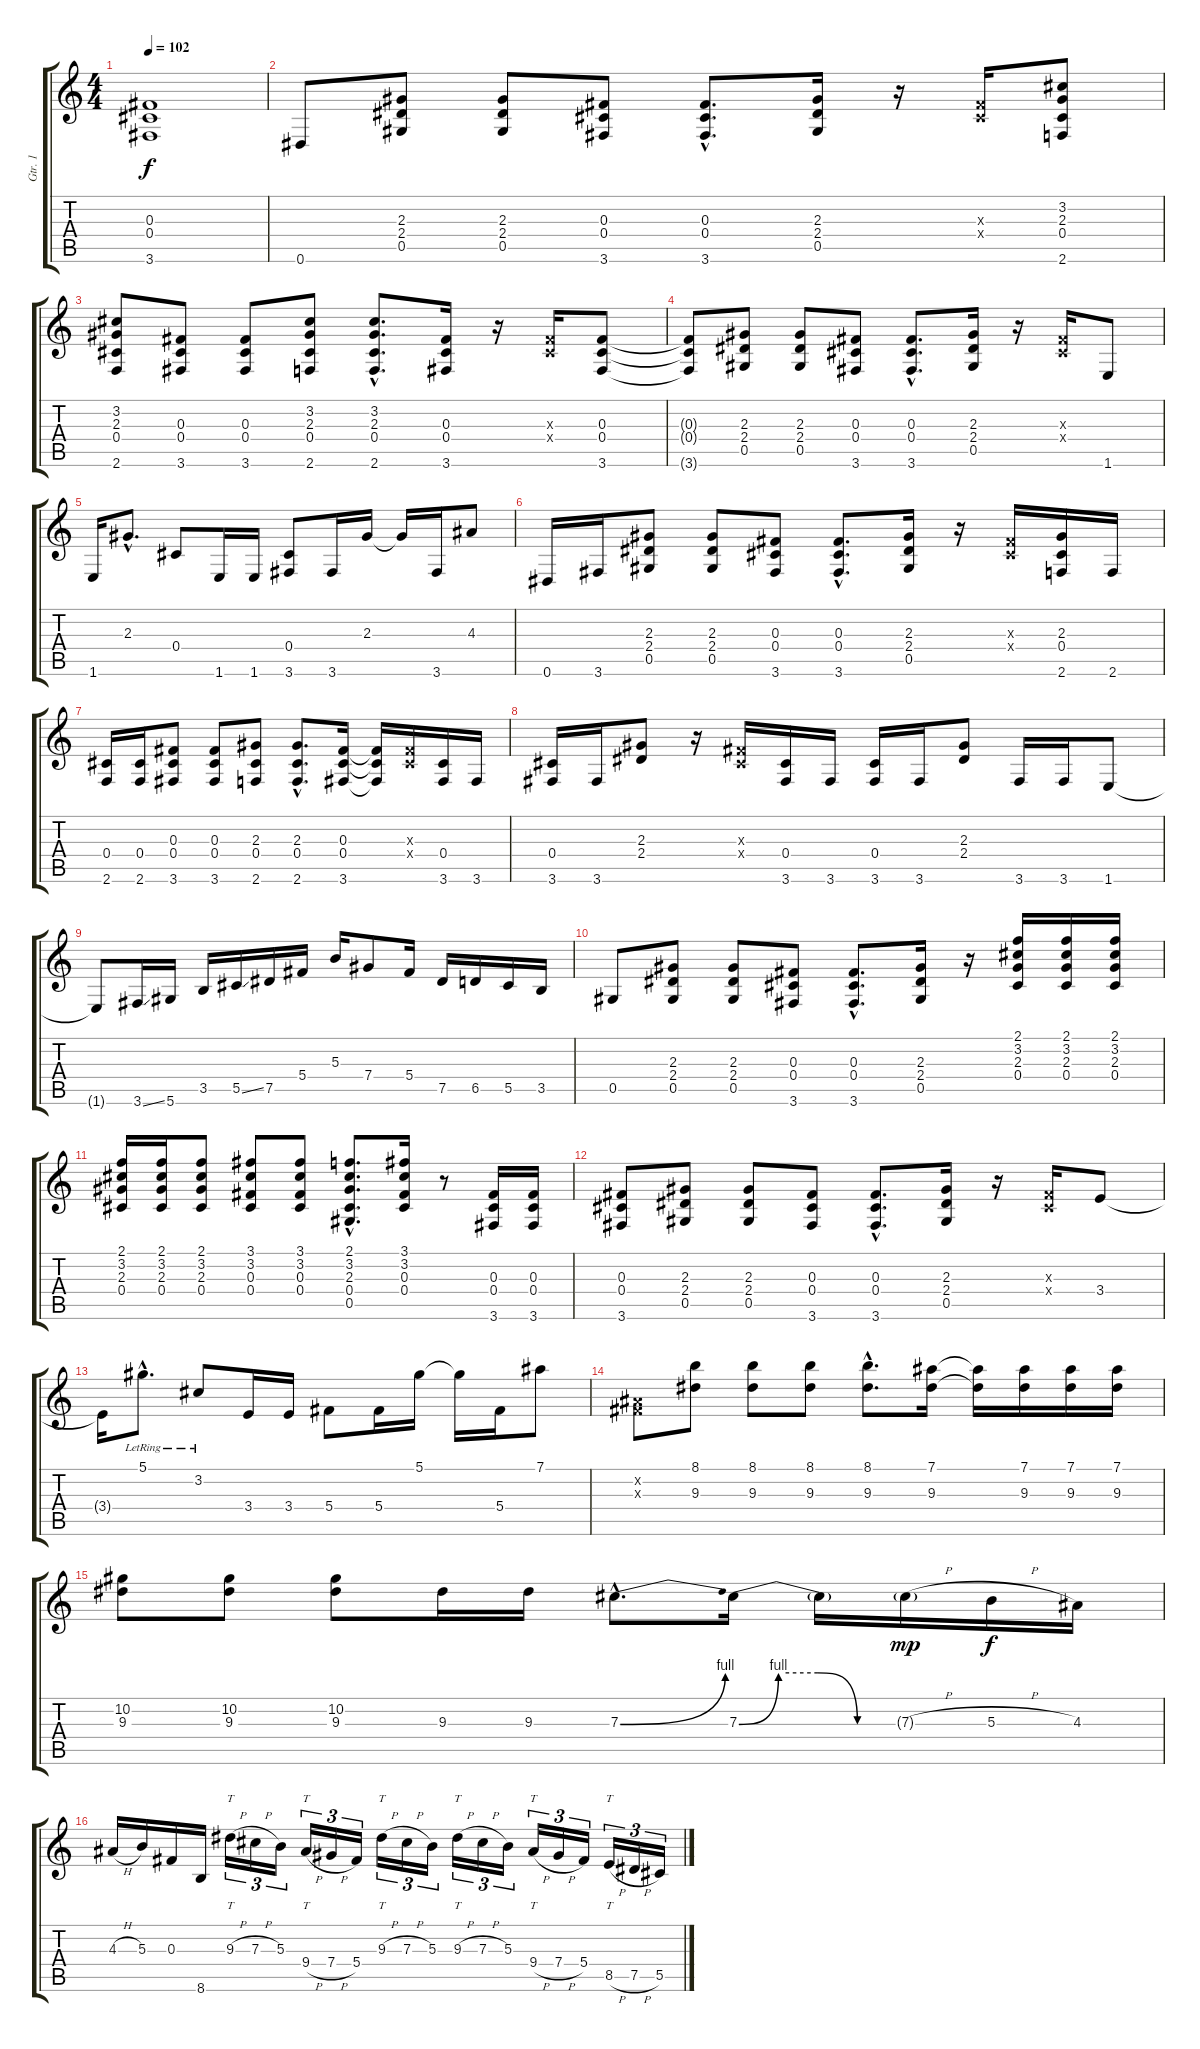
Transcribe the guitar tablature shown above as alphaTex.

\track ("Gtr. 1" "Gtr. 1") {instrument distortionguitar}
\staff {score tabs}
\tuning (Eb4 Bb3 Gb3 Db3 Ab2 Eb2) {hide}
\ts (4 4)
\tempo 102
\clef g2
\ks c
(0.3{t} 0.4{t} 3.6{t}).1{dy f} |
0.6.8 (2.3 2.4 0.5).8 (2.3 2.4 0.5).8 (0.3 0.4 3.6).8 (0.3{hac} 0.4{hac} 3.6{hac}).8{d} (2.3 2.4 0.5).16 r.16 (0.3{x} 0.4{x}).16 (3.2 2.3 0.4 2.6).8 |
(3.2 2.3 0.4 2.6).8 (0.3 0.4 3.6).8 (0.3 0.4 3.6).8 (3.2 2.3 0.4 2.6).8 (3.2{hac} 2.3{hac} 0.4{hac} 2.6{hac}).8{d} (0.3 0.4 3.6).16 r.16 (0.3{x} 0.4{x}).16 (0.3 0.4 3.6).8 |
(0.3{t} 0.4{t} 3.6{t}).8 (2.3 2.4 0.5).8 (2.3 2.4 0.5).8 (0.3 0.4 3.6).8 (0.3{hac} 0.4{hac} 3.6{hac}).8{d} (2.3 2.4 0.5).16 r.16 (0.3{x} 0.4{x}).16 1.6.8 |
1.6.16 2.3{hac}.8{d} 0.4.8 1.6.16 1.6.16 (0.4 3.6).8 3.6.16 2.3.16 2.3{t}.16 3.6.16 4.3.8 |
0.6.16 3.6.16 (2.3 2.4 0.5).8 (2.3 2.4 0.5).8 (0.3 0.4 3.6).8 (0.3{hac} 0.4{hac} 3.6{hac}).8{d} (2.3 2.4 0.5).16 r.16 (0.3{x} 0.4{x}).16 (2.3 0.4 2.6).16 2.6.16 |
(0.4 2.6).16 (0.4 2.6).16 (0.3 0.4 3.6).8 (0.3 0.4 3.6).8 (2.3 0.4 2.6).8 (2.3{hac} 0.4{hac} 2.6{hac}).8{d} (0.3 0.4 3.6).16 (0.3{t} 0.4{t} 3.6{t}).16 (0.3{x} 0.4{x}).16 (0.4 3.6).16 3.6.16 |
(0.4 3.6).16 3.6.16 (2.3 2.4).8 r.16 (0.3{x} 0.4{x}).16 (0.4 3.6).16 3.6.16 (0.4 3.6).16 3.6.16 (2.3 2.4).8 3.6.16 3.6.16 1.6.8 |
1.6{t}.8 3.6{ss}.16 5.6.16 3.5.16 5.5{ss}.16 7.5.16 5.4.16 5.3.16 7.4.8 5.4.16 7.5.16 6.5.16 5.5.16 3.5.16 |
0.5.8 (2.3 2.4 0.5).8 (2.3 2.4 0.5).8 (0.3 0.4 3.6).8 (0.3{hac} 0.4{hac} 3.6{hac}).8{d} (2.3 2.4 0.5).16 r.16 (2.1 3.2 2.3 0.4).16 (2.1 3.2 2.3 0.4).16 (2.1 3.2 2.3 0.4).16 |
(2.1 3.2 2.3 0.4).16 (2.1 3.2 2.3 0.4).16 (2.1 3.2 2.3 0.4).8 (3.1 3.2 0.3 0.4).8 (3.1 3.2 0.3 0.4).8 (2.1{hac} 3.2{hac} 2.3{hac} 0.4{hac} 0.5{hac}).8{d} (3.1 3.2 0.3 0.4).16 r.8 (0.3 0.4 3.6).16 (0.3 0.4 3.6).16 |
(0.3 0.4 3.6).8 (2.3 2.4 0.5).8 (2.3 2.4 0.5).8 (0.3 0.4 3.6).8 (0.3{hac} 0.4{hac} 3.6{hac}).8{d} (2.3 2.4 0.5).16 r.16 (0.3{x} 0.4{x}).16 3.4.8 |
3.4{t}.16 5.1{hac lr}.8{d} 3.2{lr}.8 3.4.16 3.4.16 5.4.8 5.4.16 5.1.16 5.1{t}.16 5.4.16 7.1.8 |
(0.2{x} 0.3{x}).8 (8.1 9.3).8 (8.1 9.3).8 (8.1 9.3).8 (8.1{hac} 9.3{hac}).8{d} (7.1 9.3).16 (7.1{t} 9.3{t}).16 (7.1 9.3).16 (7.1 9.3).16 (7.1 9.3).16 |
(10.2 9.3).8 (10.2 9.3).8 (10.2 9.3).8 9.3.16 9.3.16 7.3{be (bend 0 0 60 4) hac}.8{d} 7.3{be (custom 0 0 15 4 30 4 45 0 60 0)}.16 7.3{t}.16 7.3{h g}.16{dy mp} 5.3{h}.16{dy f} 4.3.16 |
4.3{h}.16 5.3.16 0.3.16 8.6.16 9.3{h}.16{tt tu (3 2)} 7.3{h}.16{tu (3 2)} 5.3.16{tu (3 2)} 9.4{h}.16{tt tu (3 2)} 7.4{h}.16{tu (3 2)} 5.4.16{tu (3 2)} 9.3{h}.16{tt tu (3 2)} 7.3{h}.16{tu (3 2)} 5.3.16{tu (3 2)} 9.3{h}.16{tt tu (3 2)} 7.3{h}.16{tu (3 2)} 5.3.16{tu (3 2)} 9.4{h}.16{tt tu (3 2)} 7.4{h}.16{tu (3 2)} 5.4.16{tu (3 2)} 8.5{h}.16{tt tu (3 2)} 7.5{h}.16{tu (3 2)} 5.5.16{tu (3 2)}
